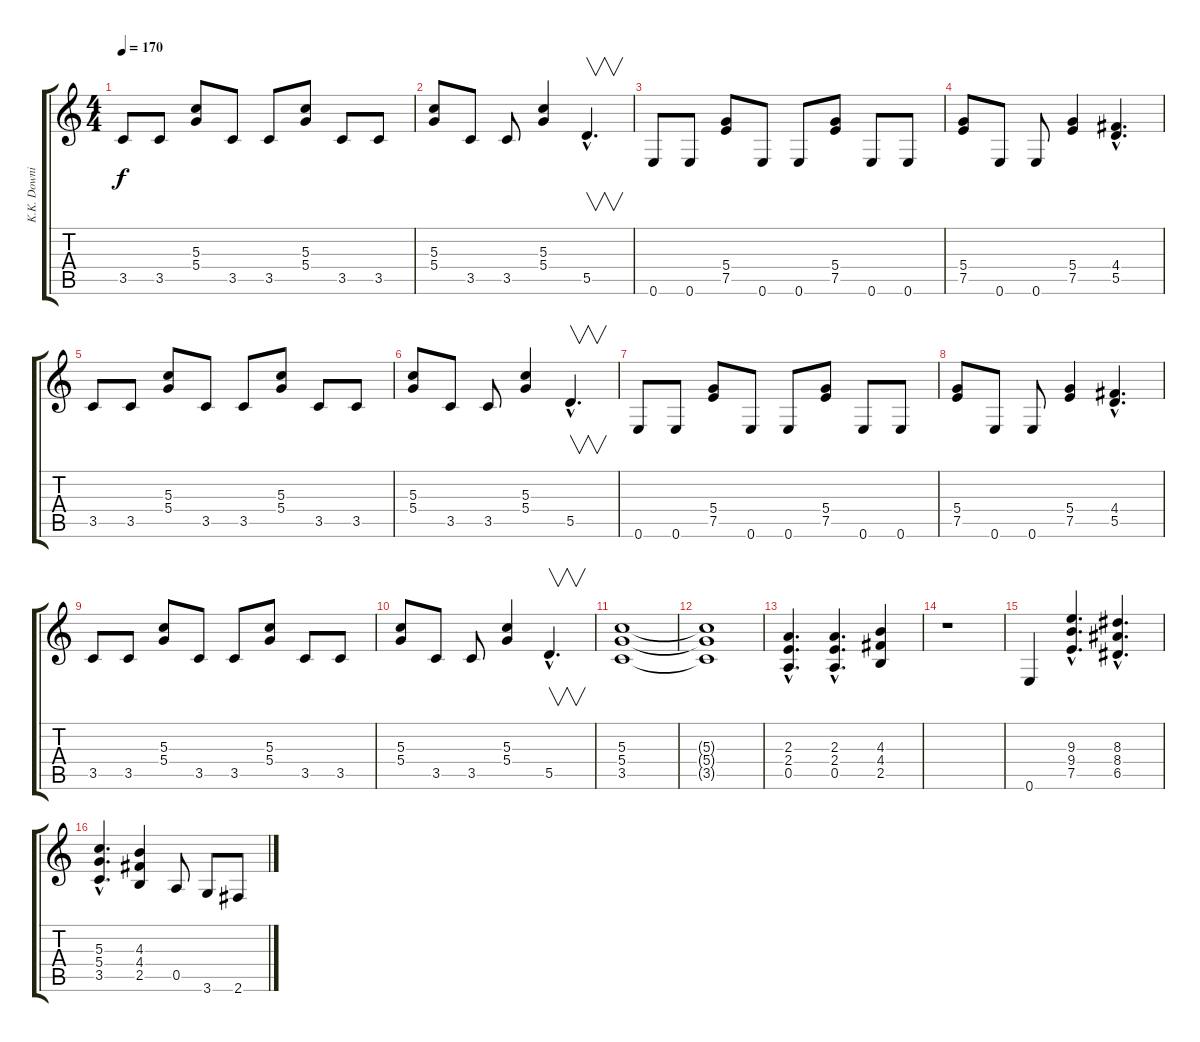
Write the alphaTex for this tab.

\track ("K.K. Downing" "K.K. Downi") {instrument distortionguitar}
\staff {score tabs}
\tuning (E4 B3 G3 D3 A2 E2) {hide}
\ts (4 4)
\tempo 170
\clef g2
\ks c
3.5.8{dy f} 3.5.8 (5.3 5.4).8 3.5.8 3.5.8 (5.3 5.4).8 3.5.8 3.5.8 |
(5.3 5.4).8 3.5.8 3.5.8 (5.3 5.4).4 5.5{hac}.4{v d} |
0.6.8 0.6.8 (5.4 7.5).8 0.6.8 0.6.8 (5.4 7.5).8 0.6.8 0.6.8 |
(5.4 7.5).8 0.6.8 0.6.8 (5.4 7.5).4 (4.4{hac} 5.5{hac}).4{d} |
3.5.8 3.5.8 (5.3 5.4).8 3.5.8 3.5.8 (5.3 5.4).8 3.5.8 3.5.8 |
(5.3 5.4).8 3.5.8 3.5.8 (5.3 5.4).4 5.5{hac}.4{v d} |
0.6.8 0.6.8 (5.4 7.5).8 0.6.8 0.6.8 (5.4 7.5).8 0.6.8 0.6.8 |
(5.4 7.5).8 0.6.8 0.6.8 (5.4 7.5).4 (4.4{hac} 5.5{hac}).4{d} |
3.5.8 3.5.8 (5.3 5.4).8 3.5.8 3.5.8 (5.3 5.4).8 3.5.8 3.5.8 |
(5.3 5.4).8 3.5.8 3.5.8 (5.3 5.4).4 5.5{hac}.4{v d} |
(5.3 5.4 3.5).1 |
(5.3{t} 5.4{t} 3.5{t}).1 |
(2.3{hac} 2.4{hac} 0.5{hac}).4{d} (2.3{hac} 2.4{hac} 0.5{hac}).4{d} (4.3 4.4 2.5).4 |
r.1 |
0.6.4 (9.3{hac} 9.4{hac} 7.5{hac}).4{d} (8.3{hac} 8.4{hac} 6.5{hac}).4{d} |
(5.3{hac} 5.4{hac} 3.5{hac}).4{d} (4.3 4.4 2.5).4 0.5.8 3.6.8 2.6.8
